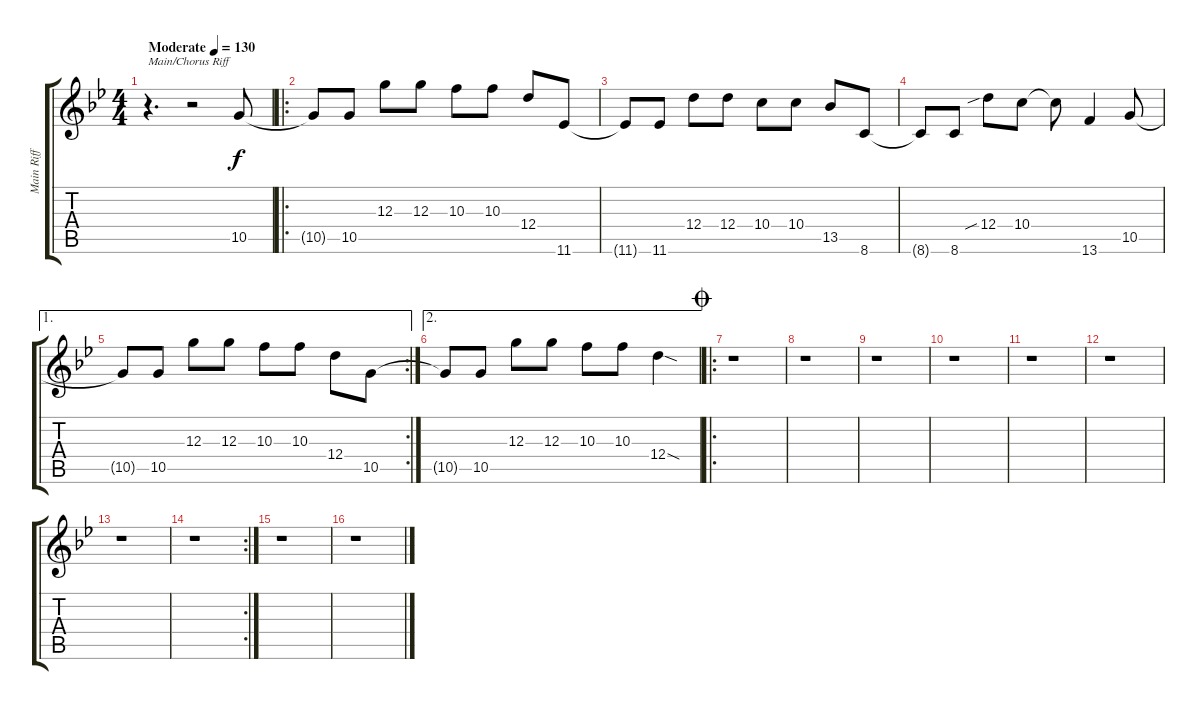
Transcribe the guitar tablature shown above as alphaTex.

\track ("Main Riff" "Main Riff") {instrument distortionguitar}
\staff {score tabs}
\tuning (E4 B3 G3 D3 A2 E2) {hide}
\ts (4 4)
\tempo (130 "Moderate")
\clef g2
\ks bb
r.4{d txt "Main/Chorus Riff" dy f instrument distortionguitar} r.2 10.5.8 |
\ro
10.5{t}.8 10.5.8 12.3.8 12.3.8 10.3.8 10.3.8 12.4.8 11.6.8 |
11.6{t}.8 11.6.8 12.4.8 12.4.8 10.4.8 10.4.8 13.5.8 8.6.8 |
8.6{t}.8 8.6.8 12.4{sib}.8 10.4.8 10.4{t}.8 13.6.4 10.5.8 |
\ae 1
\rc 2
10.5{t}.8 10.5.8 12.3.8 12.3.8 10.3.8 10.3.8 12.4.8 10.5.8 |
\ae 2
10.5{t}.8 10.5.8 12.3.8 12.3.8 10.3.8 10.3.8 12.4{sod}.4 |
\ro
\jump coda
r.1 |
r.1 |
r.1 |
r.1 |
r.1 |
r.1 |
r.1 |
\rc 2
r.1 |
r.1 |
r.1
